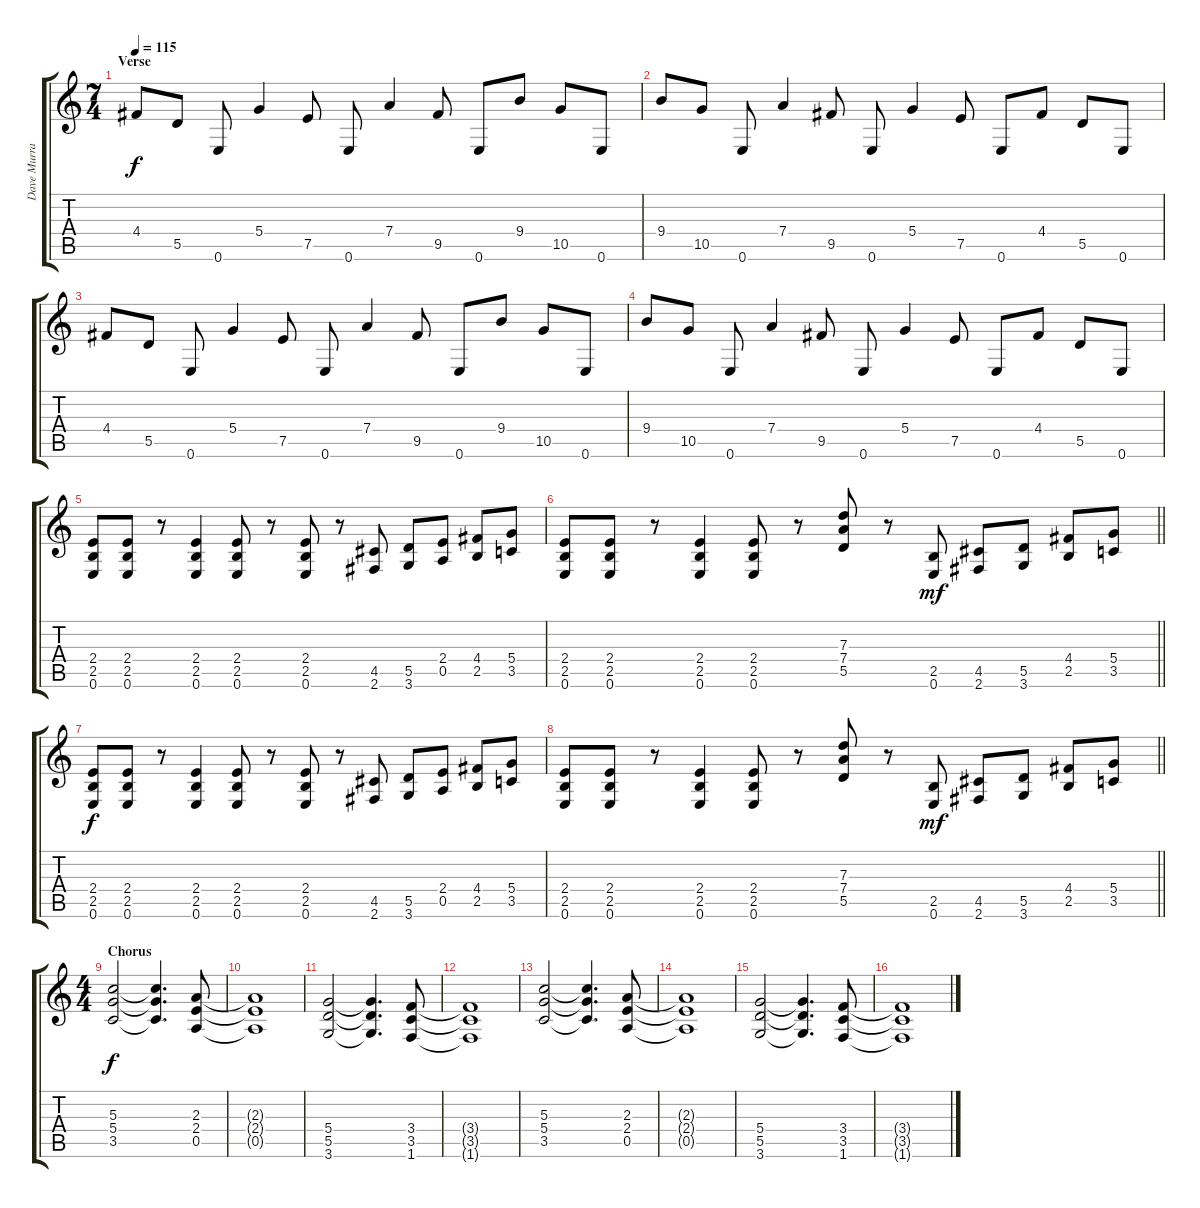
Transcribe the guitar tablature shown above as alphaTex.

\track ("Dave Murray" "Dave Murra") {instrument distortionguitar}
\staff {score tabs}
\tuning (E4 B3 G3 D3 A2 E2) {hide}
\ts (7 4)
\section ("" "Verse")
\tempo 115
\clef g2
\ks c
4.4.8{dy f} 5.5.8 0.6.8 5.4.4 7.5.8 0.6.8 7.4.4 9.5.8 0.6.8 9.4.8 10.5.8 0.6.8 |
9.4.8 10.5.8 0.6.8 7.4.4 9.5.8 0.6.8 5.4.4 7.5.8 0.6.8 4.4.8 5.5.8 0.6.8 |
4.4.8 5.5.8 0.6.8 5.4.4 7.5.8 0.6.8 7.4.4 9.5.8 0.6.8 9.4.8 10.5.8 0.6.8 |
9.4.8 10.5.8 0.6.8 7.4.4 9.5.8 0.6.8 5.4.4 7.5.8 0.6.8 4.4.8 5.5.8 0.6.8 |
(2.4 2.5 0.6).8 (2.4 2.5 0.6).8 r.8 (2.4 2.5 0.6).4 (2.4 2.5 0.6).8 r.8 (2.4 2.5 0.6).8 r.8 (4.5 2.6).8 (5.5 3.6).8 (2.4 0.5).8 (4.4 2.5).8 (5.4 3.5).8 |
\barLineRight lightlight
(2.4 2.5 0.6).8 (2.4 2.5 0.6).8 r.8 (2.4 2.5 0.6).4 (2.4 2.5 0.6).8 r.8 (7.3 7.4 5.5).8 r.8 (2.5 0.6).8{dy mf} (4.5 2.6).8 (5.5 3.6).8 (4.4 2.5).8 (5.4 3.5).8 |
(2.4 2.5 0.6).8{dy f} (2.4 2.5 0.6).8 r.8 (2.4 2.5 0.6).4 (2.4 2.5 0.6).8 r.8 (2.4 2.5 0.6).8 r.8 (4.5 2.6).8 (5.5 3.6).8 (2.4 0.5).8 (4.4 2.5).8 (5.4 3.5).8 |
\barLineRight lightlight
(2.4 2.5 0.6).8 (2.4 2.5 0.6).8 r.8 (2.4 2.5 0.6).4 (2.4 2.5 0.6).8 r.8 (7.3 7.4 5.5).8 r.8 (2.5 0.6).8{dy mf} (4.5 2.6).8 (5.5 3.6).8 (4.4 2.5).8 (5.4 3.5).8 |
\ts (4 4)
\section ("" "Chorus")
(5.3 5.4 3.5).2{dy f} (5.3{t} 5.4{t} 3.5{t}).4{d} (2.3 2.4 0.5).8 |
(2.3{t} 2.4{t} 0.5{t}).1 |
(5.4 5.5 3.6).2 (5.4{t} 5.5{t} 3.6{t}).4{d} (3.4 3.5 1.6).8 |
(3.4{t} 3.5{t} 1.6{t}).1 |
(5.3 5.4 3.5).2 (5.3{t} 5.4{t} 3.5{t}).4{d} (2.3 2.4 0.5).8 |
(2.3{t} 2.4{t} 0.5{t}).1 |
(5.4 5.5 3.6).2 (5.4{t} 5.5{t} 3.6{t}).4{d} (3.4 3.5 1.6).8 |
(3.4{t} 3.5{t} 1.6{t}).1
